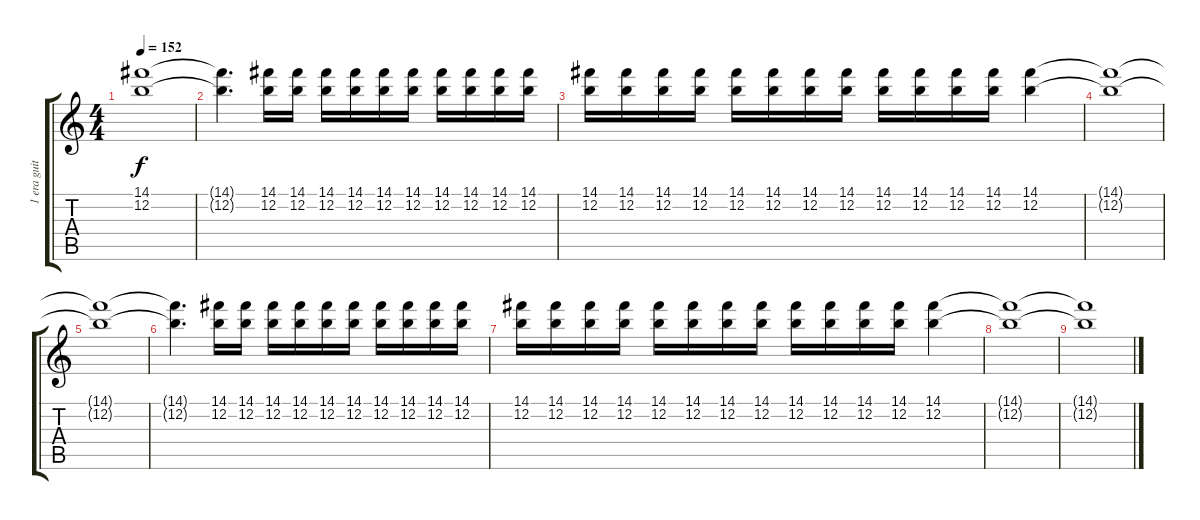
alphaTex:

\track ("1 era guitarra" "1 era guit") {instrument distortionguitar}
\staff {score tabs}
\tuning (E4 B3 G3 D3 A2 E2) {hide}
\ts (4 4)
\tempo 152
\clef g2
\ks c
(14.1{t} 12.2{t}).1{dy f} |
(14.1{t} 12.2{t}).4{d} (14.1 12.2).16 (14.1 12.2).16 (14.1 12.2).16 (14.1 12.2).16 (14.1 12.2).16 (14.1 12.2).16 (14.1 12.2).16 (14.1 12.2).16 (14.1 12.2).16 (14.1 12.2).16 |
(14.1 12.2).16 (14.1 12.2).16 (14.1 12.2).16 (14.1 12.2).16 (14.1 12.2).16 (14.1 12.2).16 (14.1 12.2).16 (14.1 12.2).16 (14.1 12.2).16 (14.1 12.2).16 (14.1 12.2).16 (14.1 12.2).16 (14.1 12.2).4 |
(14.1{t} 12.2{t}).1 |
(14.1{t} 12.2{t}).1 |
(14.1{t} 12.2{t}).4{d} (14.1 12.2).16 (14.1 12.2).16 (14.1 12.2).16 (14.1 12.2).16 (14.1 12.2).16 (14.1 12.2).16 (14.1 12.2).16 (14.1 12.2).16 (14.1 12.2).16 (14.1 12.2).16 |
(14.1 12.2).16 (14.1 12.2).16 (14.1 12.2).16 (14.1 12.2).16 (14.1 12.2).16 (14.1 12.2).16 (14.1 12.2).16 (14.1 12.2).16 (14.1 12.2).16 (14.1 12.2).16 (14.1 12.2).16 (14.1 12.2).16 (14.1 12.2).4 |
(14.1{t} 12.2{t}).1 |
(14.1{t} 12.2{t}).1
